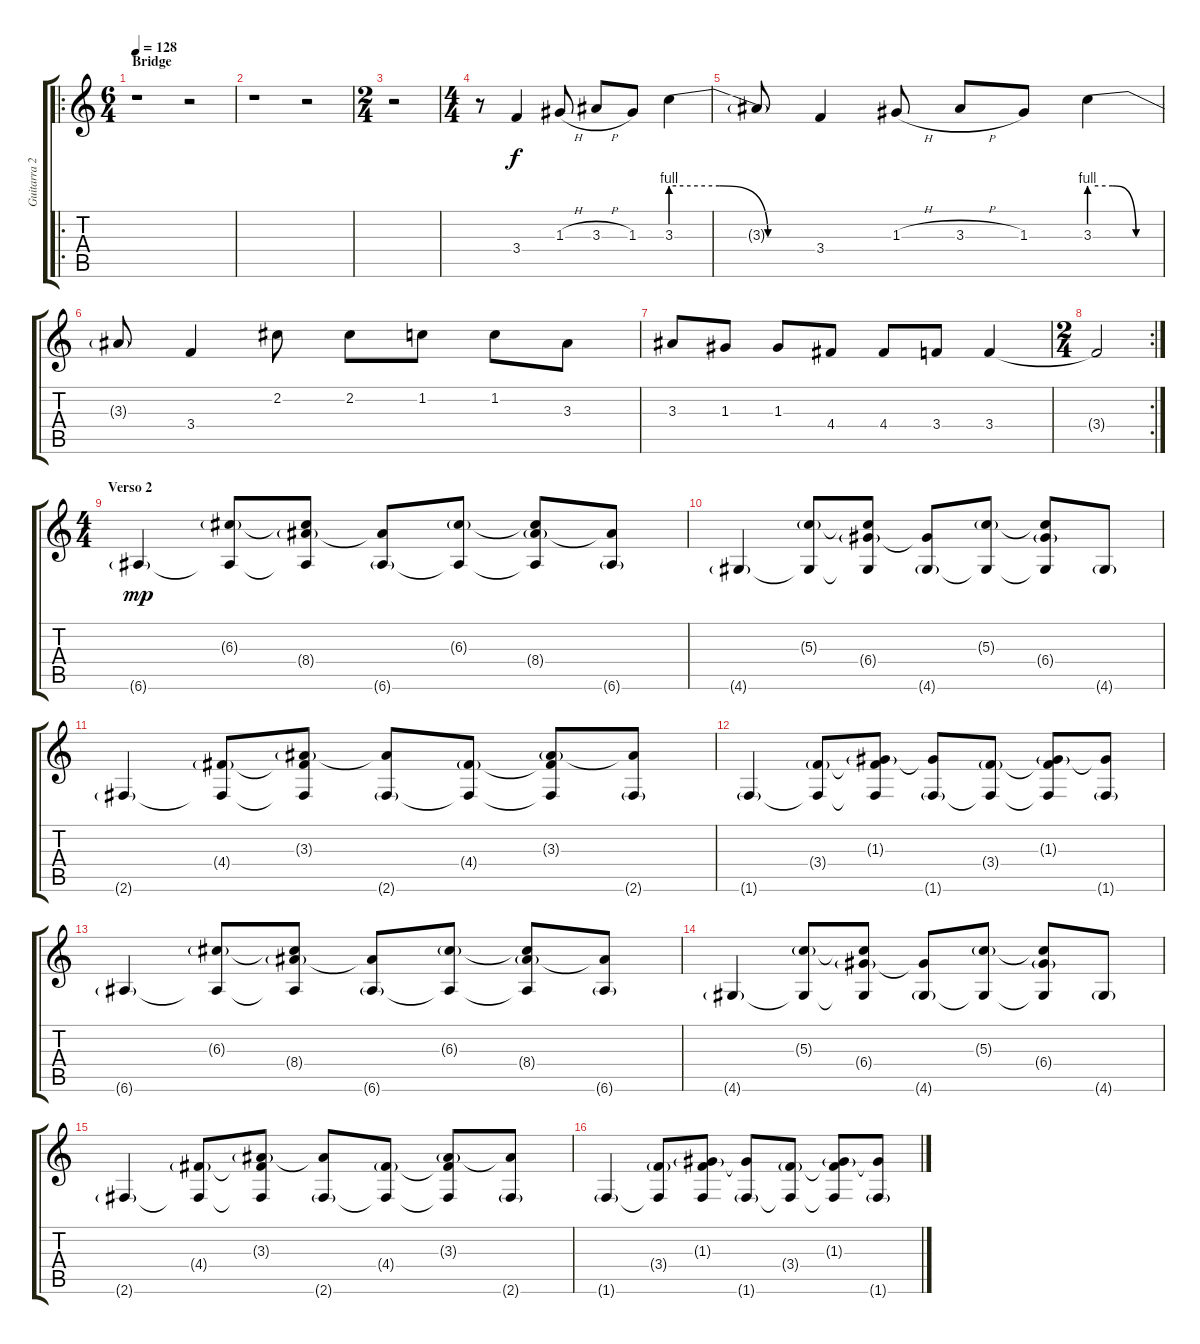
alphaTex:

\track ("Guitarra 2" "Guitarra 2") {instrument distortionguitar}
\staff {score tabs}
\tuning (E4 B3 G3 D3 A2 E2) {hide}
\ro
\ts (6 4)
\section ("" "Bridge")
\tempo 128
\clef g2
\ks c
r.1{dy f} r.2 |
r.1 r.2 |
\ts (2 4)
r.2 |
\ts (4 4)
r.8 3.4.4 1.3{h}.8 3.3{h}.8 1.3.8 3.3{be (custom 0 4 20 4 40 0 60 0)}.4 |
3.3{t}.8 3.4.4 1.3{h}.8 3.3{h}.8 1.3.8 3.3{be (custom 0 4 20 4 40 0 60 0)}.4 |
3.3{t}.8 3.4.4 2.2.8 2.2.8 1.2.8 1.2.8 3.3.8 |
3.3.8 1.3.8 1.3.8 4.4.8 4.4.8 3.4.8 3.4.4 |
\rc 2
\ts (2 4)
3.4{t}.2 |
\ts (4 4)
\section ("" "Verso 2")
6.6{g}.4{dy mp volume 12 balance 6 instrument electricguitarclean} (6.3{g} 6.6{t}).8 (6.3{t} 8.4{g} 6.6{t}).8 (8.4{t} 6.6{g}).8 (6.3{g} 6.6{t}).8 (6.3{t} 8.4{g} 6.6{t}).8 (8.4{t} 6.6{g}).8 |
4.6{g}.4 (5.3{g} 4.6{t}).8 (5.3{t} 6.4{g} 4.6{t}).8 (6.4{t} 4.6{g}).8 (5.3{g} 4.6{t}).8 (5.3{t} 6.4{g} 4.6{t}).8 4.6{g}.8 |
2.6{g}.4 (4.4{g} 2.6{t}).8 (3.3{g} 4.4{t} 2.6{t}).8 (3.3{t} 2.6{g}).8 (4.4{g} 2.6{t}).8 (3.3{g} 4.4{t} 2.6{t}).8 (3.3{t} 2.6{g}).8 |
1.6{g}.4 (3.4{g} 1.6{t}).8 (1.3{g} 3.4{t} 1.6{t}).8 (1.3{t} 1.6{g}).8 (3.4{g} 1.6{t}).8 (1.3{g} 3.4{t} 1.6{t}).8 (1.3{t} 1.6{g}).8 |
6.6{g}.4 (6.3{g} 6.6{t}).8 (6.3{t} 8.4{g} 6.6{t}).8 (8.4{t} 6.6{g}).8 (6.3{g} 6.6{t}).8 (6.3{t} 8.4{g} 6.6{t}).8 (8.4{t} 6.6{g}).8 |
4.6{g}.4 (5.3{g} 4.6{t}).8 (5.3{t} 6.4{g} 4.6{t}).8 (6.4{t} 4.6{g}).8 (5.3{g} 4.6{t}).8 (5.3{t} 6.4{g} 4.6{t}).8 4.6{g}.8 |
2.6{g}.4 (4.4{g} 2.6{t}).8 (3.3{g} 4.4{t} 2.6{t}).8 (3.3{t} 2.6{g}).8 (4.4{g} 2.6{t}).8 (3.3{g} 4.4{t} 2.6{t}).8 (3.3{t} 2.6{g}).8 |
1.6{g}.4 (3.4{g} 1.6{t}).8 (1.3{g} 3.4{t} 1.6{t}).8 (1.3{t} 1.6{g}).8 (3.4{g} 1.6{t}).8 (1.3{g} 3.4{t} 1.6{t}).8 (1.3{t} 1.6{g}).8
